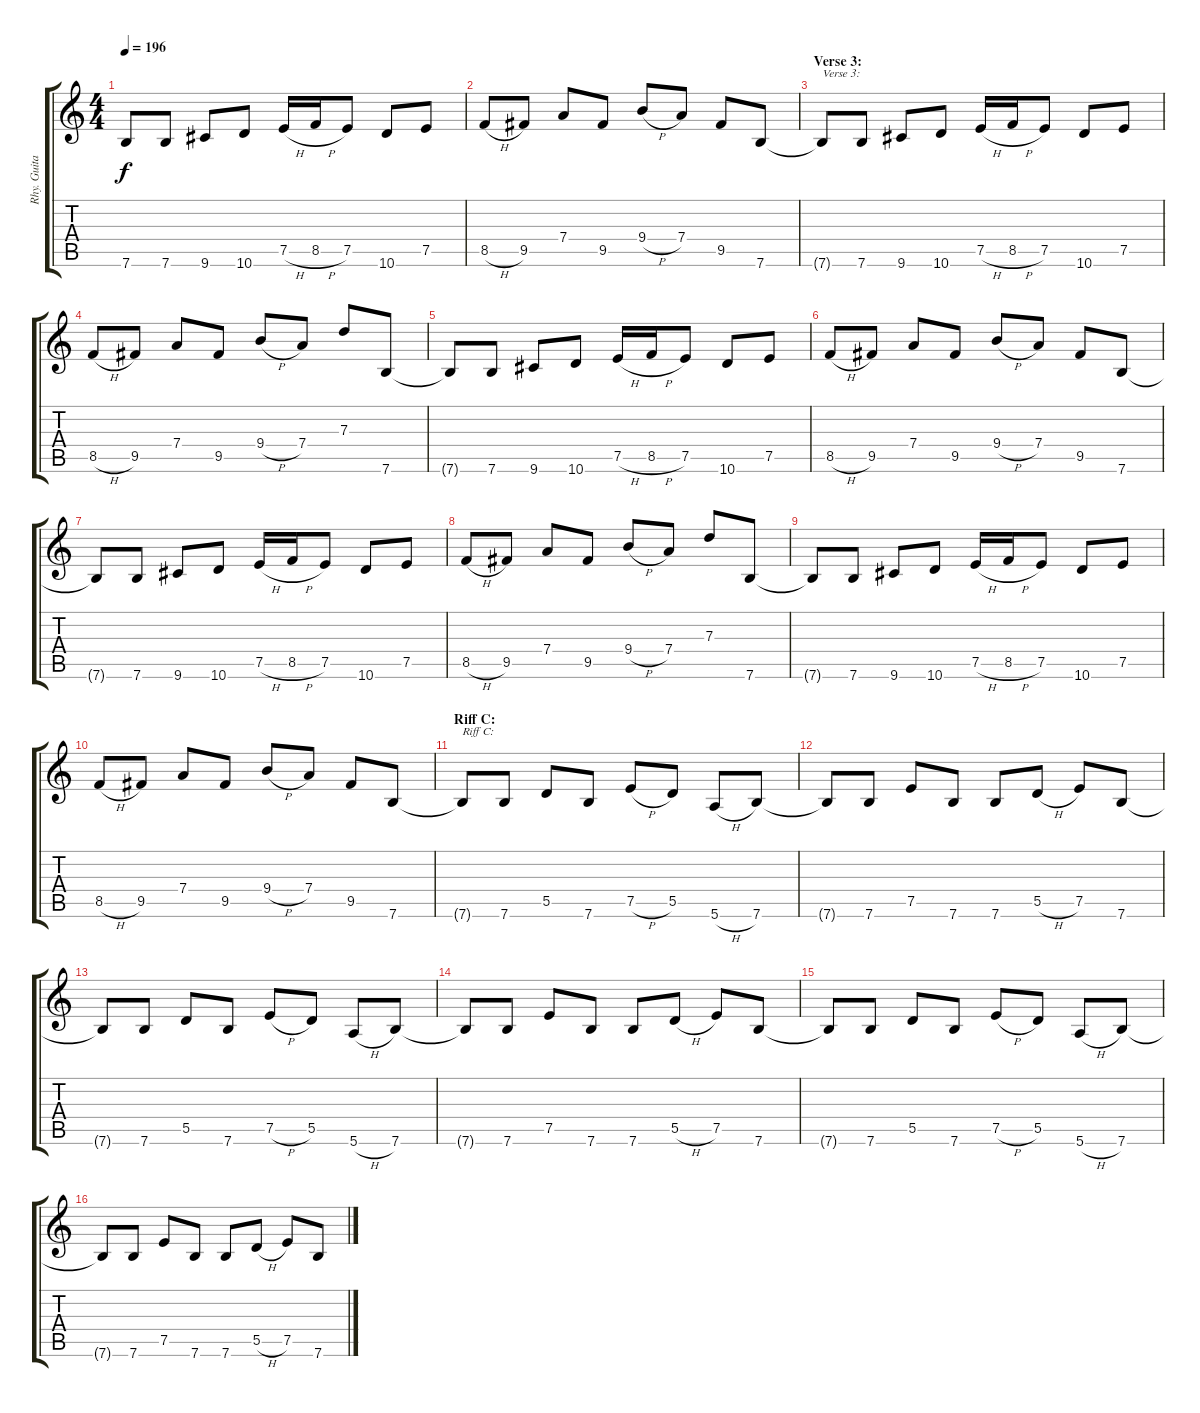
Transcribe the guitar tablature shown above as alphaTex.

\track ("Rhy. Guitar 1" "Rhy. Guita") {instrument distortionguitar}
\staff {score tabs}
\tuning (E4 B3 G3 D3 A2 E2) {hide}
\ts (4 4)
\tempo 196
\clef g2
\ks c
7.6{t}.8{dy f} 7.6.8 9.6.8 10.6.8 7.5{h}.16 8.5{h}.16 7.5.8 10.6.8 7.5.8 |
8.5{h}.8 9.5.8 7.4.8 9.5.8 9.4{h}.8 7.4.8 9.5.8 7.6.8 |
\section ("" "Verse 3:")
7.6{t}.8{txt "Verse 3:"} 7.6.8 9.6.8 10.6.8 7.5{h}.16 8.5{h}.16 7.5.8 10.6.8 7.5.8 |
8.5{h}.8 9.5.8 7.4.8 9.5.8 9.4{h}.8 7.4.8 7.3.8 7.6.8 |
7.6{t}.8 7.6.8 9.6.8 10.6.8 7.5{h}.16 8.5{h}.16 7.5.8 10.6.8 7.5.8 |
8.5{h}.8 9.5.8 7.4.8 9.5.8 9.4{h}.8 7.4.8 9.5.8 7.6.8 |
7.6{t}.8 7.6.8 9.6.8 10.6.8 7.5{h}.16 8.5{h}.16 7.5.8 10.6.8 7.5.8 |
8.5{h}.8 9.5.8 7.4.8 9.5.8 9.4{h}.8 7.4.8 7.3.8 7.6.8 |
7.6{t}.8 7.6.8 9.6.8 10.6.8 7.5{h}.16 8.5{h}.16 7.5.8 10.6.8 7.5.8 |
8.5{h}.8 9.5.8 7.4.8 9.5.8 9.4{h}.8 7.4.8 9.5.8 7.6.8 |
\section ("" "Riff C:")
7.6{t}.8{txt "Riff C:"} 7.6.8 5.5.8 7.6.8 7.5{h}.8 5.5.8 5.6{h}.8 7.6.8 |
7.6{t}.8 7.6.8 7.5.8 7.6.8 7.6.8 5.5{h}.8 7.5.8 7.6.8 |
7.6{t}.8 7.6.8 5.5.8 7.6.8 7.5{h}.8 5.5.8 5.6{h}.8 7.6.8 |
7.6{t}.8 7.6.8 7.5.8 7.6.8 7.6.8 5.5{h}.8 7.5.8 7.6.8 |
7.6{t}.8 7.6.8 5.5.8 7.6.8 7.5{h}.8 5.5.8 5.6{h}.8 7.6.8 |
7.6{t}.8 7.6.8 7.5.8 7.6.8 7.6.8 5.5{h}.8 7.5.8 7.6.8
